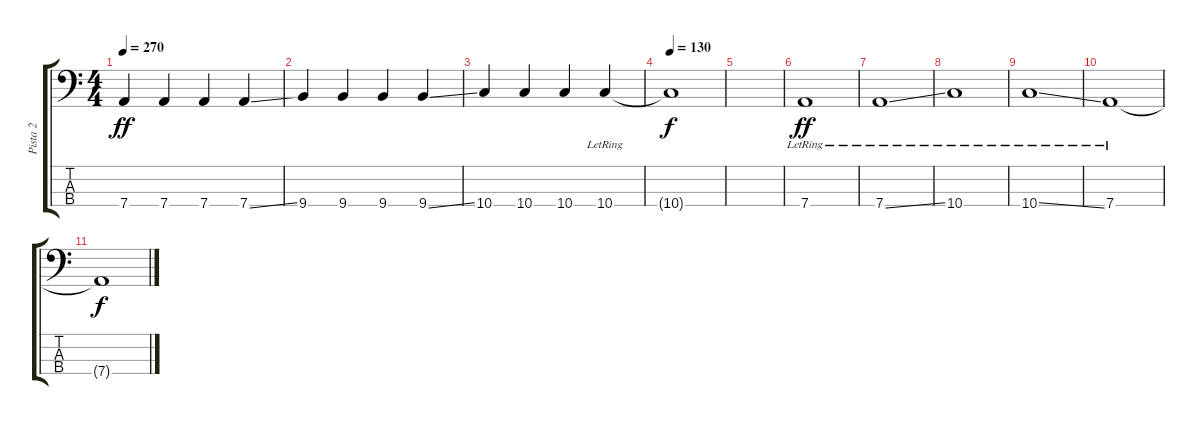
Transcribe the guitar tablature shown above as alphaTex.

\track ("Pista 2" "Pista 2") {instrument electricbassfinger}
\staff {score tabs}
\tuning (F2 C2 G1 D1) {hide}
\ts (4 4)
\tempo 270
\clef f4
\ks c
7.4.4{dy ff} 7.4.4 7.4.4 7.4{ss}.4 |
9.4.4 9.4.4 9.4.4 9.4{ss}.4 |
10.4.4 10.4.4 10.4.4 10.4{lr}.4 |
\tempo 140
\tempo 130
10.4{t}.1{dy f} |
|
7.4{lr}.1{dy ff} |
7.4{ss lr}.1 |
10.4{lr}.1 |
10.4{ss lr}.1 |
7.4{lr}.1 |
7.4{t}.1{dy f}
